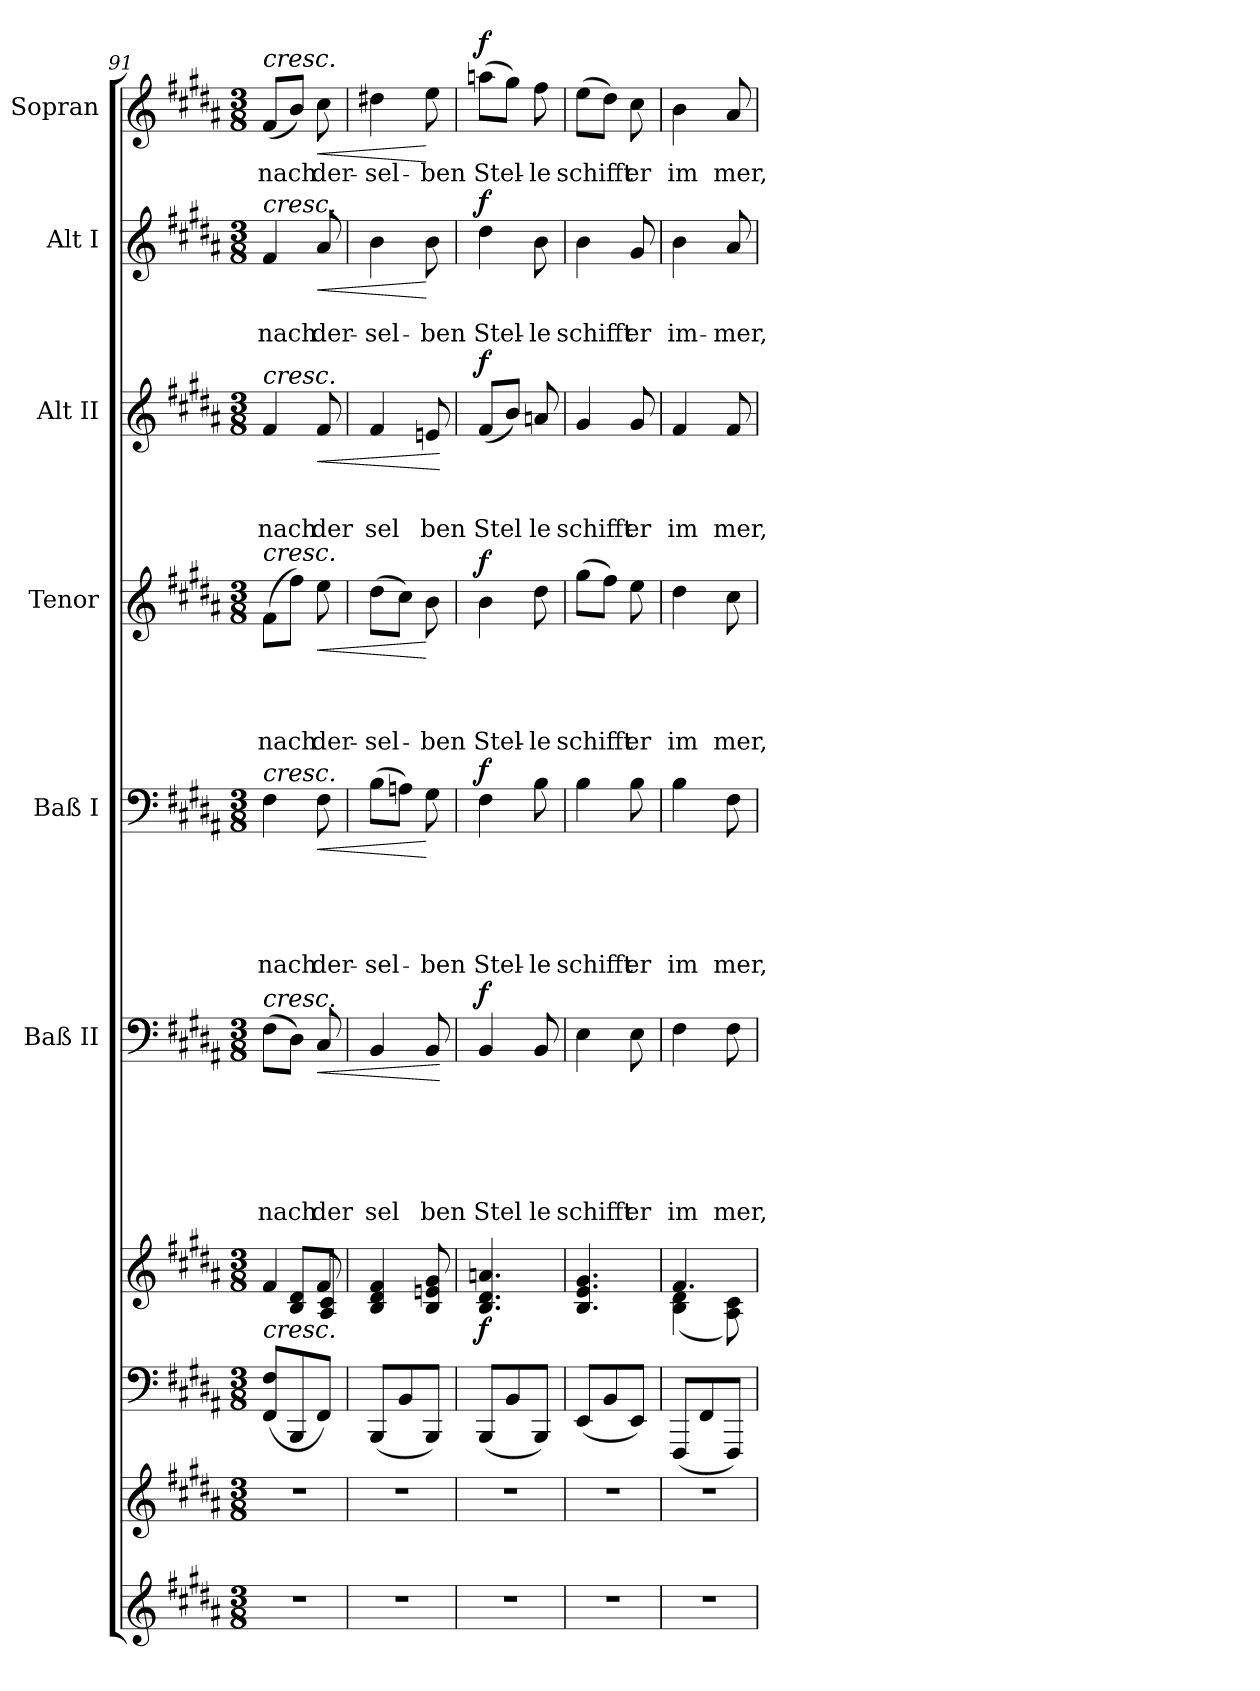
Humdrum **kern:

**kern	**kern	**kern	**kern	**dynam	**kern	**text	**text	**text	**text	**text	**text	**dynam	**kern	**text	**text	**text	**text	**text	**dynam	**kern	**text	**text	**text	**text	**dynam	**kern	**text	**text	**text	**dynam	**kern	**text	**text	**dynam	**kern	**text	**dynam
*part10	*part9	*part8	*part7	*part7	*part6	*part6	*part6	*part6	*part6	*part6	*part6	*part6	*part5	*part5	*part5	*part5	*part5	*part5	*part5	*part4	*part4	*part4	*part4	*part4	*part4	*part3	*part3	*part3	*part3	*part3	*part2	*part2	*part2	*part2	*part1	*part1	*part1
*staff10	*staff9	*staff8	*staff7	*staff7	*staff6	*staff6	*staff6	*staff6	*staff6	*staff6	*staff6	*staff6	*staff5	*staff5	*staff5	*staff5	*staff5	*staff5	*staff5	*staff4	*staff4	*staff4	*staff4	*staff4	*staff4	*staff3	*staff3	*staff3	*staff3	*staff3	*staff2	*staff2	*staff2	*staff2	*staff1	*staff1	*staff1
*	*	*	*	*	*I"Baß II	*	*	*	*	*	*	*	*I"Baß I	*	*	*	*	*	*	*I"Tenor	*	*	*	*	*	*I"Alt II	*	*	*	*	*I"Alt I	*	*	*	*I"Sopran	*	*
*	*	*	*	*	*I'B.II	*	*	*	*	*	*	*	*I'B.I	*	*	*	*	*	*	*I'T	*	*	*	*	*	*I'A.II	*	*	*	*	*I'A.I	*	*	*	*I'S	*	*
*clefG2	*clefG2	*clefF4	*clefG2	*	*clefF4	*	*	*	*	*	*	*	*clefF4	*	*	*	*	*	*	*clefG2	*	*	*	*	*	*clefG2	*	*	*	*	*clefG2	*	*	*	*clefG2	*	*
*k[f#c#g#d#a#]	*k[f#c#g#d#a#]	*k[f#c#g#d#a#]	*k[f#c#g#d#a#]	*	*k[f#c#g#d#a#]	*	*	*	*	*	*	*	*k[f#c#g#d#a#]	*	*	*	*	*	*	*k[f#c#g#d#a#]	*	*	*	*	*	*k[f#c#g#d#a#]	*	*	*	*	*k[f#c#g#d#a#]	*	*	*	*k[f#c#g#d#a#]	*	*
*B:	*B:	*B:	*B:	*	*B:	*	*	*	*	*	*	*	*B:	*	*	*	*	*	*	*B:	*	*	*	*	*	*B:	*	*	*	*	*B:	*	*	*	*B:	*	*
*M3/8	*M3/8	*M3/8	*M3/8	*	*M3/8	*	*	*	*	*	*	*	*M3/8	*	*	*	*	*	*	*M3/8	*	*	*	*	*	*M3/8	*	*	*	*	*M3/8	*	*	*	*M3/8	*	*
=91	=91	=91	=91	=91	=91	=91	=91	=91	=91	=91	=91	=91	=91	=91	=91	=91	=91	=91	=91	=91	=91	=91	=91	=91	=91	=91	=91	=91	=91	=91	=91	=91	=91	=91	=91	=91	=91
*	*	*	*^	*	*	*	*	*	*	*	*	*	*	*	*	*	*	*	*	*	*	*	*	*	*	*	*	*	*	*	*	*	*	*	*	*	*
*	*	*	*	*^	*	*	*	*	*	*	*	*	*	*	*	*	*	*	*	*	*	*	*	*	*	*	*	*	*	*	*	*	*	*	*	*	*	*
!	!	!	!	!	!	!	!	!	!	!	!	!	!	!	!	!	!	!	!	!	!	!	!	!	!	!	!	!	!	!	!	!	!	!	!	!	!LO:TX:a:i:t=cresc.	!	!
!	!	!	!	!	!	!	!	!	!	!	!	!	!	!	!	!	!	!	!	!	!	!	!	!	!	!	!	!	!	!	!	!	!LO:TX:a:i:t=cresc.	!	!	!	!	!	!
!	!	!	!	!	!	!	!	!	!	!	!	!	!	!	!	!	!	!	!	!	!	!	!	!	!	!	!	!LO:TX:a:i:t=cresc.	!	!	!	!	!	!	!	!	!	!	!
!	!	!	!	!	!	!	!	!	!	!	!	!	!	!	!	!	!	!	!	!	!	!LO:TX:a:i:t=cresc.	!	!	!	!	!	!	!	!	!	!	!	!	!	!	!	!	!
!	!	!	!	!	!	!	!	!	!	!	!	!	!	!	!LO:TX:a:i:t=cresc.	!	!	!	!	!	!	!	!	!	!	!	!	!	!	!	!	!	!	!	!	!	!	!	!
!	!	!	!	!	!	!	!LO:TX:a:i:t=cresc.	!	!	!	!	!	!	!	!	!	!	!	!	!	!	!	!	!	!	!	!	!	!	!	!	!	!	!	!	!	!	!	!
!	!	!LO:TX:a:i:t=cresc.	!	!	!	!	!	!	!	!	!	!	!	!	!	!	!	!	!	!	!	!	!	!	!	!	!	!	!	!	!	!	!	!	!	!	!	!	!
!	!	!	!	!	!	!	!	!	!	!	!	!	!LO:LY:b	!	!	!	!	!	!	!LO:LY:b	!	!	!	!	!	!LO:LY:b	!	!	!	!	!LO:LY:b	!	!	!	!LO:LY:b	!	!	!LO:LY:b	!
4.r	4.r	(<8FF#/ 8F#/L	4f#/	4ryy	8ryy	.	(>8F#\L	.	.	.	.	.	nach	.	4F#\	.	.	.	.	nach	.	(>8f#\L	.	.	.	nach	.	4f#/	.	.	nach	.	4f#/	.	nach	.	(<8f#/L	nach	.
.	.	8BBB/	.	.	8B/ 8d#/L	.	8D#\J)	.	.	.	.	.	.	.	.	.	.	.	.	.	.	8ff#\J)	.	.	.	.	.	.	.	.	.	.	.	.	.	.	8b/J)	.	.
!	!	!	!	!	!	!	!	!	!	!	!	!	!LO:LY:b	!LO:HP:b	!	!	!	!	!	!LO:LY:b	!LO:HP:b	!	!	!	!	!LO:LY:b	!LO:HP:b	!	!	!	!LO:LY:b	!LO:HP:b	!	!	!LO:LY:b	!LO:HP:b	!	!LO:LY:b	!LO:HP:b
.	.	8FF#/J)	8ryy	8f#/	8A#/ 8c#/J	.	8C#/	.	.	.	.	.	der	<	8F#\	.	.	.	.	der-	<	8ee\	.	.	.	der-	<	8f#/	.	.	der	<	8a#/	.	der-	<	8cc#\	der-	<
=92!	=92!	=92!	=92!	=92!	=92!	=92!	=92!	=92!	=92!	=92!	=92!	=92!	=92!	=92!	=92!	=92!	=92!	=92!	=92!	=92!	=92!	=92!	=92!	=92!	=92!	=92!	=92!	=92!	=92!	=92!	=92!	=92!	=92!	=92!	=92!	=92!	=92!	=92!	=92!
!	!	!	!	!	!	!	!	!	!	!	!	!	!LO:LY:b	!	!	!	!	!	!	!LO:LY:b	!	!	!	!	!	!LO:LY:b	!	!	!	!	!LO:LY:b	!	!	!	!LO:LY:b	!	!	!LO:LY:b	!
*	*	*	*v	*v	*v	*	*	*	*	*	*	*	*	*	*	*	*	*	*	*	*	*	*	*	*	*	*	*	*	*	*	*	*	*	*	*	*	*	*
4.r	4.r	(<8BBB/L	4B/ 4d#/ 4f#/	.	4BB/	.	.	.	.	.	sel	.	(>8B\L	.	.	.	.	-sel-	.	(>8dd#\L	.	.	.	-sel-	.	4f#/	.	.	sel	.	4b\	.	-sel-	.	4dd#X\	-sel-	.
.	.	8BB/	.	.	.	.	.	.	.	.	.	.	8An\J)	.	.	.	.	.	.	8cc#\J)	.	.	.	.	.	.	.	.	.	.	.	.	.	.	.	.	.
!	!	!	!	!	!	!	!	!	!	!	!LO:LY:b	!	!	!	!	!	!	!LO:LY:b	!	!	!	!	!	!LO:LY:b	!	!	!	!	!LO:LY:b	!	!	!	!LO:LY:b	!	!	!LO:LY:b	!
.	.	8BBB/J)	8B/ 8en/ 8g#/	.	8BB/	.	.	.	.	.	ben	.	8G#\	.	.	.	.	-ben	[	8b\	.	.	.	-ben	[	8en/	.	.	ben	.	8b\	.	-ben	[	8ee\	-ben	[
.	.	.	.	.	.	.	.	.	.	.	.	[	.	.	.	.	.	.	.	.	.	.	.	.	.	.	.	.	.	[	.	.	.	.	.	.	.
=93!	=93!	=93!	=93!	=93!	=93!	=93!	=93!	=93!	=93!	=93!	=93!	=93!	=93!	=93!	=93!	=93!	=93!	=93!	=93!	=93!	=93!	=93!	=93!	=93!	=93!	=93!	=93!	=93!	=93!	=93!	=93!	=93!	=93!	=93!	=93!	=93!	=93!
!	!	!	!	!LO:DY:b	!	!	!	!	!	!	!LO:LY:b	!LO:DY:a	!	!	!	!	!	!LO:LY:b	!LO:DY:a	!	!	!	!	!LO:LY:b	!LO:DY:a	!	!	!	!LO:LY:b	!LO:DY:a	!	!	!LO:LY:b	!LO:DY:a	!	!LO:LY:b	!LO:DY:a
4.r	4.r	(<8BBB/L	4.B/ 4.d#/ 4.an/	f	4BB/	.	.	.	.	.	Stel	f	4F#\	.	.	.	.	Stel-	f	4b\	.	.	.	Stel-	f	(<8f#/L	.	.	Stel	f	4dd#\	.	Stel-	f	(>8aan\L	Stel-	f
.	.	8BB/	.	.	.	.	.	.	.	.	.	.	.	.	.	.	.	.	.	.	.	.	.	.	.	8b/J)	.	.	.	.	.	.	.	.	8gg#\J)	.	.
!	!	!	!	!	!	!	!	!	!	!	!LO:LY:b	!	!	!	!	!	!	!LO:LY:b	!	!	!	!	!	!LO:LY:b	!	!	!	!	!LO:LY:b	!	!	!	!LO:LY:b	!	!	!LO:LY:b	!
.	.	8BBB/J)	.	.	8BB/	.	.	.	.	.	le	.	8B\	.	.	.	.	-le	.	8dd#\	.	.	.	-le	.	8an/	.	.	le	.	8b\	.	-le	.	8ff#\	-le	.
!!LO:PB:g=z
=94!	=94!	=94!	=94!	=94!	=94!	=94!	=94!	=94!	=94!	=94!	=94!	=94!	=94!	=94!	=94!	=94!	=94!	=94!	=94!	=94!	=94!	=94!	=94!	=94!	=94!	=94!	=94!	=94!	=94!	=94!	=94!	=94!	=94!	=94!	=94!	=94!	=94!
!	!	!	!	!	!	!	!	!	!	!	!LO:LY:b	!	!	!	!	!	!	!LO:LY:b	!	!	!	!	!	!LO:LY:b	!	!	!	!	!LO:LY:b	!	!	!	!LO:LY:b	!	!	!LO:LY:b	!
4.r	4.r	(<8EE/L	4.B/ 4.e/ 4.g#/	.	4E\	.	.	.	.	.	schifft	.	4B\	.	.	.	.	schifft	.	(>8gg#\L	.	.	.	schifft	.	4g#/	.	.	schifft	.	4b\	.	schifft	.	(>8ee\L	schifft	.
.	.	8BB/	.	.	.	.	.	.	.	.	.	.	.	.	.	.	.	.	.	8ff#\J)	.	.	.	.	.	.	.	.	.	.	.	.	.	.	8dd#\J)	.	.
!	!	!	!	!	!	!	!	!	!	!	!LO:LY:b	!	!	!	!	!	!	!LO:LY:b	!	!	!	!	!	!LO:LY:b	!	!	!	!	!LO:LY:b	!	!	!	!LO:LY:b	!	!	!LO:LY:b	!
.	.	8EE/J)	.	.	8E\	.	.	.	.	.	er	.	8B\	.	.	.	.	er	.	8ee\	.	.	.	er	.	8g#/	.	.	er	.	8g#/	.	er	.	8cc#\	er	.
=95!	=95!	=95!	=95!	=95!	=95!	=95!	=95!	=95!	=95!	=95!	=95!	=95!	=95!	=95!	=95!	=95!	=95!	=95!	=95!	=95!	=95!	=95!	=95!	=95!	=95!	=95!	=95!	=95!	=95!	=95!	=95!	=95!	=95!	=95!	=95!	=95!	=95!
*	*	*	*^	*	*	*	*	*	*	*	*	*	*	*	*	*	*	*	*	*	*	*	*	*	*	*	*	*	*	*	*	*	*	*	*	*	*
!	!	!	!	!	!	!	!	!	!	!	!	!LO:LY:b	!	!	!	!	!	!	!LO:LY:b	!	!	!	!	!	!LO:LY:b	!	!	!	!	!LO:LY:b	!	!	!	!LO:LY:b	!	!	!LO:LY:b	!
4.r	4.r	(<8FFF#/L	4.f#/	(<4B\ 4d#\	.	4F#\	.	.	.	.	.	im	.	4B\	.	.	.	.	im	.	4dd#\	.	.	.	im	.	4f#/	.	.	im	.	4b\	.	im-	.	4b\	im	.
.	.	8FF#/	.	.	.	.	.	.	.	.	.	.	.	.	.	.	.	.	.	.	.	.	.	.	.	.	.	.	.	.	.	.	.	.	.	.	.	.
!	!	!	!	!	!	!	!	!	!	!	!	!LO:LY:b	!	!	!	!	!	!	!LO:LY:b	!	!	!	!	!	!LO:LY:b	!	!	!	!	!LO:LY:b	!	!	!	!LO:LY:b	!	!	!LO:LY:b	!
.	.	8FFF#/J)	.	8A#\ 8c#\)	.	8F#\	.	.	.	.	.	mer,	.	8F#\	.	.	.	.	mer,	.	8cc#\	.	.	.	mer,	.	8f#/	.	.	mer,	.	8a#/	.	-mer,	.	8a#/	mer,	.
*	*	*	*v	*v	*	*	*	*	*	*	*	*	*	*	*	*	*	*	*	*	*	*	*	*	*	*	*	*	*	*	*	*	*	*	*	*	*	*
=!	=!	=!	=!	=!	=!	=!	=!	=!	=!	=!	=!	=!	=!	=!	=!	=!	=!	=!	=!	=!	=!	=!	=!	=!	=!	=!	=!	=!	=!	=!	=!	=!	=!	=!	=!	=!	=!
*-	*-	*-	*-	*-	*-	*-	*-	*-	*-	*-	*-	*-	*-	*-	*-	*-	*-	*-	*-	*-	*-	*-	*-	*-	*-	*-	*-	*-	*-	*-	*-	*-	*-	*-	*-	*-	*-
